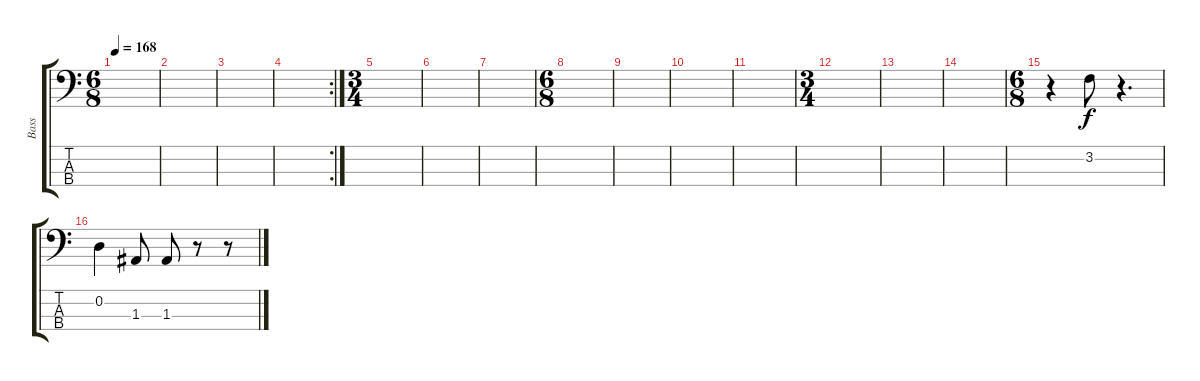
\track ("Bass" "Bass") {instrument electricbassfinger}
\staff {score tabs}
\tuning (G2 D2 A1 E1) {hide}
\ts (6 8)
\tempo 168
\clef f4
\ks c
|
|
|
\rc 2
|
\ts (3 4)
|
|
|
\ts (6 8)
|
|
|
|
\ts (3 4)
|
|
|
\ts (6 8)
r.4 3.2.8 r.4{d} |
0.2.4 1.3.8{dy f} 1.3.8 r.8 r.8
